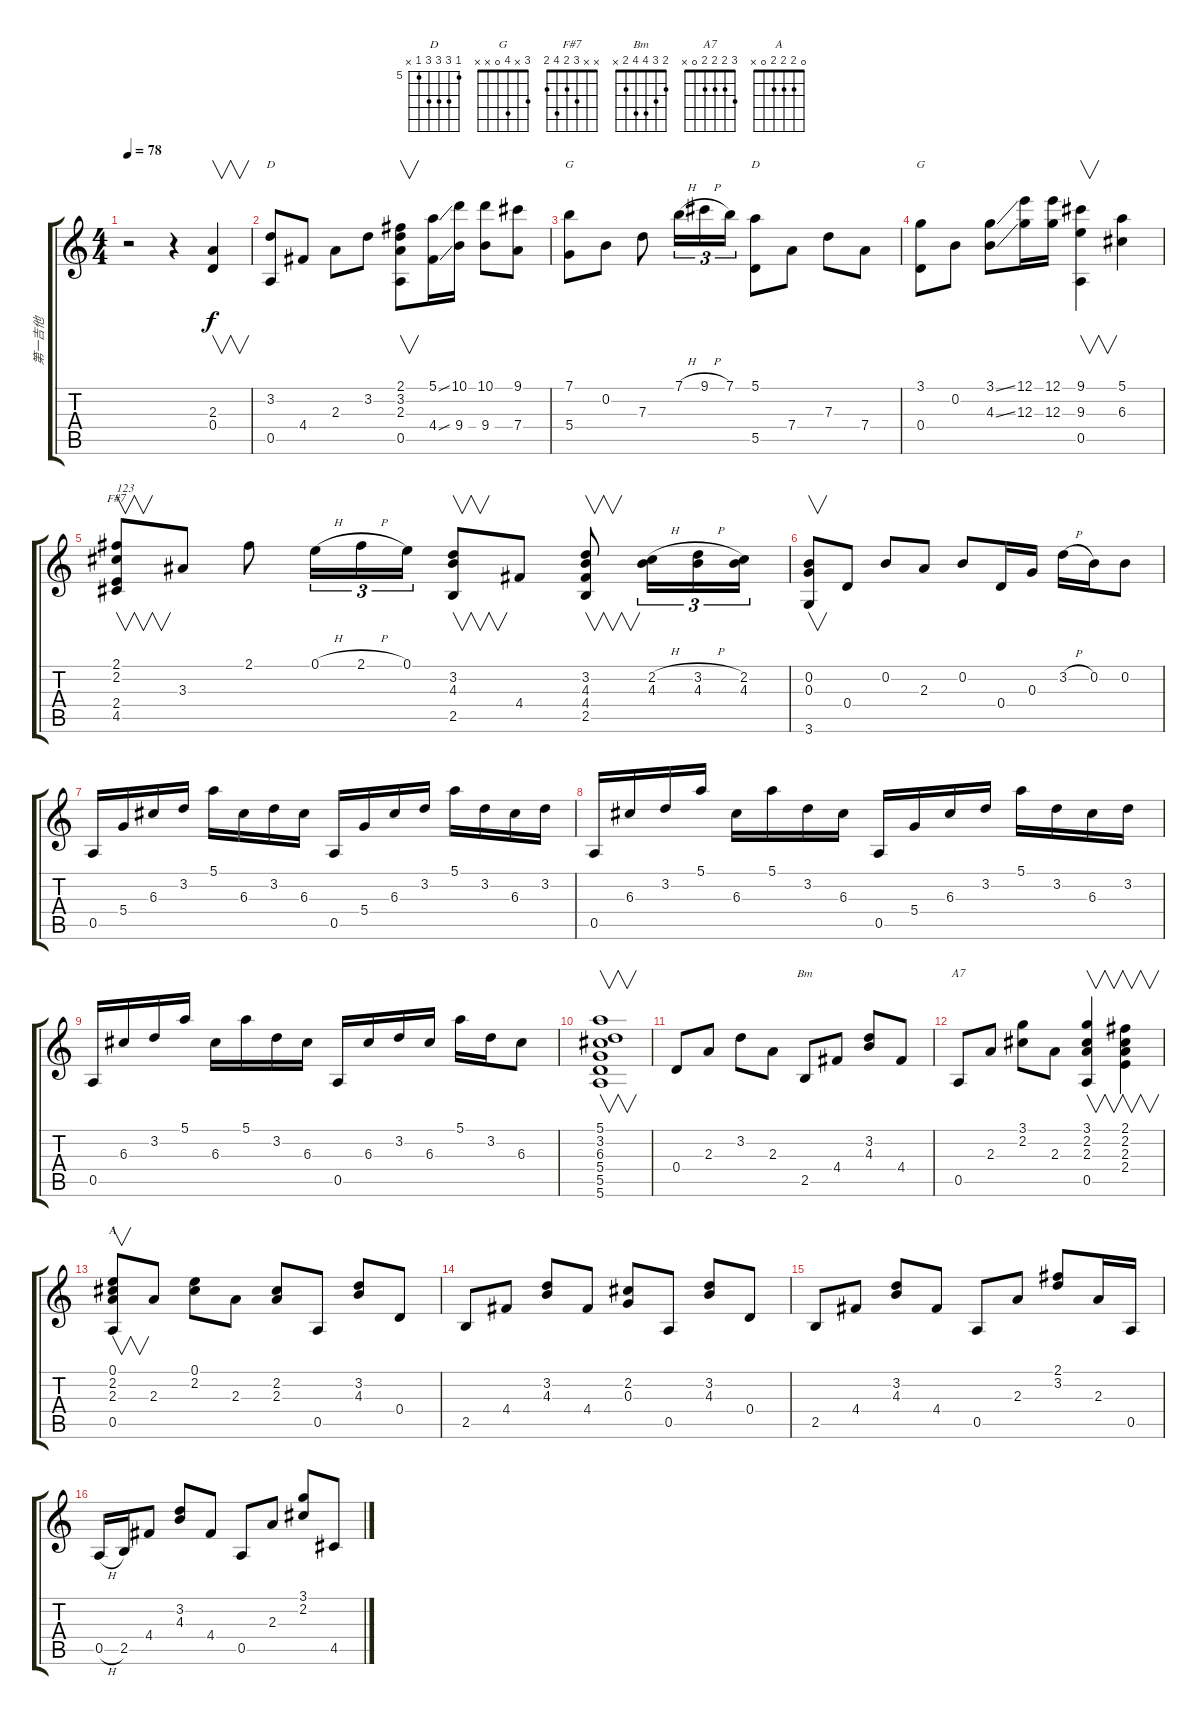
\track ("第一吉他" "第一吉他") {instrument acousticguitarnylon}
\staff {score tabs}
\tuning (E4 B3 G3 D3 A2 E2) {hide}
\chord ("D" 2 3 2 0 x x)
\chord ("G" 7 0 7 5 x x) {firstfret 5}
\chord ("D" 5 7 7 7 5 x) {firstfret 5}
\chord ("G" 3 x 4 0 x x)
\chord ("F#7" x x 3 2 4 2)
\chord ("Bm" 2 3 4 4 2 x)
\chord ("A7" 3 2 2 2 0 x)
\chord ("A" 0 2 2 2 0 x)
\ts (4 4)
\tempo 78
\clef g2
\ks c
r.2{dy f instrument acousticguitarnylon} r.4 (2.3 0.4).4{v} |
(3.2 0.5).8{ch "D"} 4.4.8 2.3.8 3.2.8 (2.1 3.2 2.3 0.5).8{v} (5.1{ss} 4.4{ss}).16 (10.1 9.4).16 (10.1 9.4).8 (9.1 7.4).8 |
(7.1 5.4).8{ch "G"} 0.2.8 7.3.8 7.1{h}.16{tu (3 2)} 9.1{h}.16{tu (3 2)} 7.1.16{tu (3 2)} (5.1 5.5).8{ch "D"} 7.4.8 7.3.8 7.4.8 |
(3.1 0.4).8{ch "G"} 0.2.8 (3.1{ss} 4.3{ss}).8 (12.1 12.3).16 (12.1 12.3).16 (9.1 9.3 0.5).4{v} (5.1 6.3).4 |
(2.1 2.2 2.4 4.5).8{v ch "F#7" txt "123"} 3.3.8 2.1.8 0.1{h}.16{tu (3 2)} 2.1{h}.16{tu (3 2)} 0.1.16{tu (3 2)} (3.2 4.3 2.5).8{v} 4.4.8 (3.2 4.3 4.4 2.5).8{v} (2.2{h} 4.3).16{tu (3 2)} (3.2{h} 4.3).16{tu (3 2)} (2.2 4.3).16{tu (3 2)} |
(0.2 0.3 3.6).8{v} 0.4.8 0.2.8 2.3.8 0.2.8 0.4.16 0.3.16 3.2{h}.16 0.2.16 0.2.8 |
0.5.16 5.4.16 6.3.16 3.2.16 5.1.16 6.3.16 3.2.16 6.3.16 0.5.16 5.4.16 6.3.16 3.2.16 5.1.16 3.2.16 6.3.16 3.2.16 |
0.5.16 6.3.16 3.2.16 5.1.16 6.3.16 5.1.16 3.2.16 6.3.16 0.5.16 5.4.16 6.3.16 3.2.16 5.1.16 3.2.16 6.3.16 3.2.16 |
0.5.16 6.3.16 3.2.16 5.1.16 6.3.16 5.1.16 3.2.16 6.3.16 0.5.16 6.3.16 3.2.16 6.3.16 5.1.16 3.2.16 6.3.8 |
(5.1 3.2 6.3 5.4 5.5 5.6).1{v} |
0.4.8 2.3.8 3.2.8 2.3.8 2.5.8{ch "Bm"} 4.4.8 (3.2 4.3).8 4.4.8 |
0.5.8{ch "A7"} 2.3.8 (3.1 2.2).8 2.3.8 (3.1 2.2 2.3 0.5).4{v} (2.1 2.2 2.3 2.4).4{v} |
(0.1 2.2 2.3 0.5).8{v ch "A"} 2.3.8 (0.1 2.2).8 2.3.8 (2.2 2.3).8 0.5.8 (3.2 4.3).8 0.4.8 |
2.5.8 4.4.8 (3.2 4.3).8 4.4.8 (2.2 0.3).8 0.5.8 (3.2 4.3).8 0.4.8 |
2.5.8 4.4.8 (3.2 4.3).8 4.4.8 0.5.8 2.3.8 (2.1 3.2).8 2.3.16 0.5.16 |
0.5{h}.16 2.5.16 4.4.8 (3.2 4.3).8 4.4.8 0.5.8 2.3.8 (3.1 2.2).8 4.5.8
